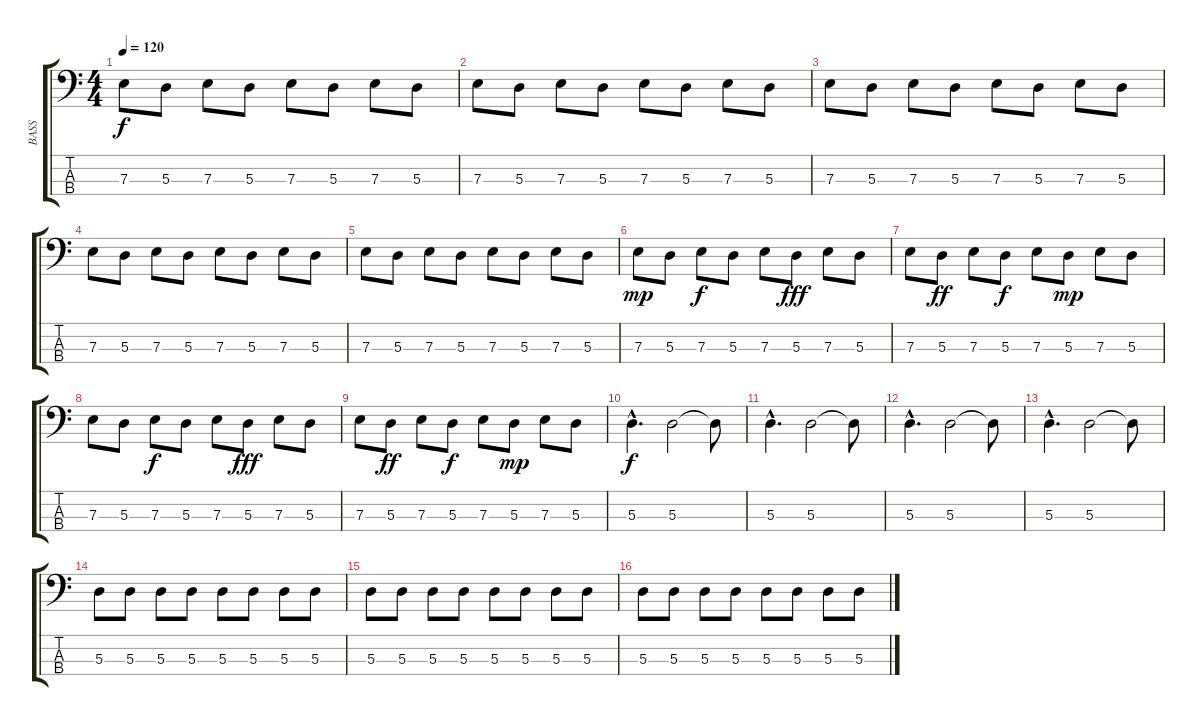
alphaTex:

\track ("BASS" "BASS") {instrument electricbasspick}
\staff {score tabs}
\tuning (G2 D2 A1 D1) {hide}
\ts (4 4)
\tempo 120
\clef f4
\ks c
7.3.8{dy f} 5.3.8 7.3.8 5.3.8 7.3.8 5.3.8 7.3.8 5.3.8 |
7.3.8 5.3.8 7.3.8 5.3.8 7.3.8 5.3.8 7.3.8 5.3.8 |
7.3.8 5.3.8 7.3.8 5.3.8 7.3.8 5.3.8 7.3.8 5.3.8 |
7.3.8 5.3.8 7.3.8 5.3.8 7.3.8 5.3.8 7.3.8 5.3.8 |
7.3.8 5.3.8 7.3.8 5.3.8 7.3.8 5.3.8 7.3.8 5.3.8 |
7.3.8{dy mp} 5.3.8 7.3.8{dy f} 5.3.8 7.3.8 5.3.8{dy fff} 7.3.8 5.3.8 |
7.3.8 5.3.8{dy ff} 7.3.8 5.3.8{dy f} 7.3.8 5.3.8{dy mp} 7.3.8 5.3.8 |
7.3.8 5.3.8 7.3.8{dy f} 5.3.8 7.3.8 5.3.8{dy fff} 7.3.8 5.3.8 |
7.3.8 5.3.8{dy ff} 7.3.8 5.3.8{dy f} 7.3.8 5.3.8{dy mp} 7.3.8 5.3.8 |
5.3{hac}.4{d dy f} 5.3.2 5.3{t}.8 |
5.3{hac}.4{d} 5.3.2 5.3{t}.8 |
5.3{hac}.4{d} 5.3.2 5.3{t}.8 |
5.3{hac}.4{d} 5.3.2 5.3{t}.8 |
5.3.8 5.3.8 5.3.8 5.3.8 5.3.8 5.3.8 5.3.8 5.3.8 |
5.3.8 5.3.8 5.3.8 5.3.8 5.3.8 5.3.8 5.3.8 5.3.8 |
5.3.8 5.3.8 5.3.8 5.3.8 5.3.8 5.3.8 5.3.8 5.3.8
